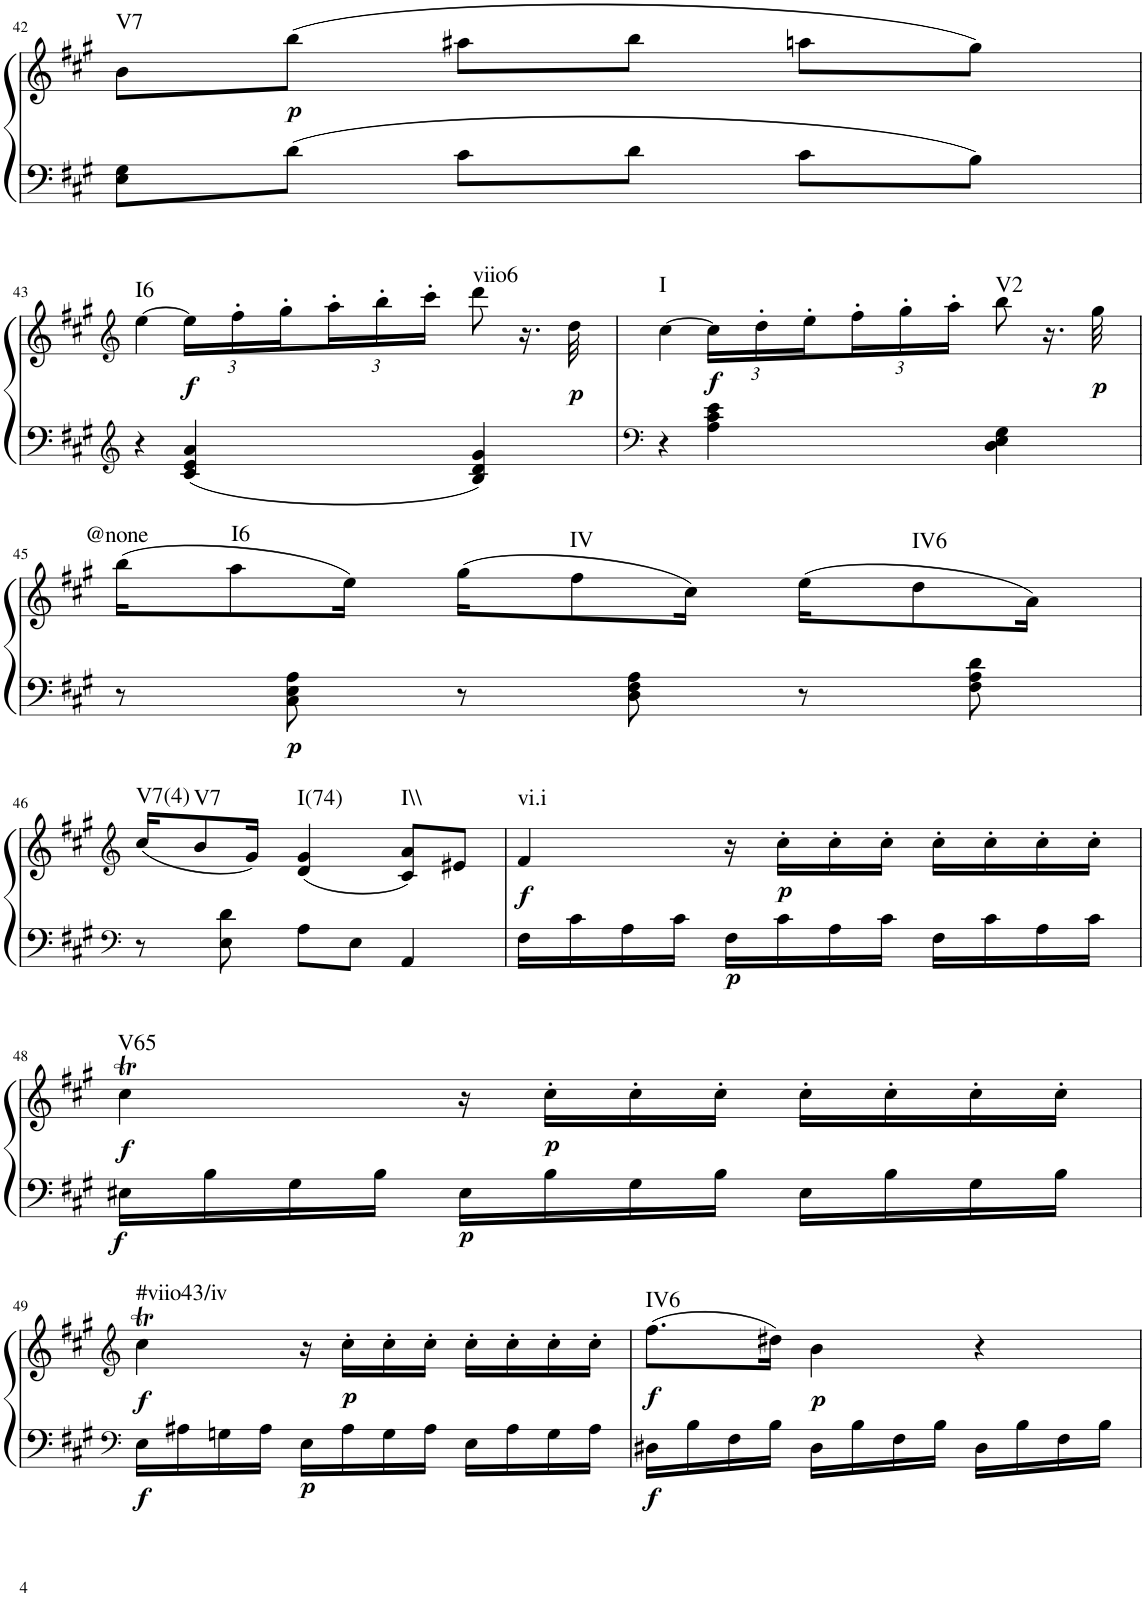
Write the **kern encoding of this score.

**kern	**kern	**dynam	**harte
*part1	*part1	*part1	*part1
*staff2	*staff1	*staff1/2	*
*I"unbenannt2	*	*	*
!!LO:PB:g=z
*clefF4	*clefG2	*	*
*k[f#c#g#]	*k[f#c#g#]	*	*
*M3/4	*M3/4	*	*
=42	=42	=42	=42
!	!	!	!LO:H:kt=V7
8E\ 8G#\L	8b\L	.	N
!	!	!LO:DY:b	!
8d\J	(8bb\J	p	.
8c#\L	8aa#X\L	.	.
8d\J	8bb\J	.	.
8c#\L	8aan\L	.	.
8B\J	8gg#\J)	.	.
!!LO:LB:g=z
=43	=43	=43	=43
*clefG2	*clefG2	*	*
!	!	!	!LO:H:kt=I6
4r	[4ee\	.	N
*	*Xbrackettup	*	*
!	!	!LO:DY:b	!
4c#/ 4e/ 4a/	24ee\LL]	f	.
.	24ff#'\	.	.
.	24gg#'\	.	.
.	24aa'\	.	.
.	24bb'\	.	.
.	24ccc#'\JJ	.	.
!	!	!	!LO:H:kt=viio6
4B/ 4d/ 4g#/	8ddd\	.	N
.	16.r	.	.
!	!	!LO:DY:b	!
.	32dd\	p	.
=44	=44	=44	=44
*clefF4	*	*	*
!	!	!	!LO:H:kt=I
4r	[4cc#\	.	N
!	!	!LO:DY:b	!
4A\ 4c#\ 4e\	24cc#\LL]	f	.
.	24dd'\	.	.
.	24ee'\	.	.
.	24ff#'\	.	.
.	24gg#'\	.	.
.	24aa'\JJ	.	.
!	!	!	!LO:H:kt=V2
4D\ 4E\ 4G#\	8bb\	.	N
.	16.r	.	.
!	!	!LO:DY:b	!
.	32gg#\	p	.
!!LO:LB:g=z
=45	=45	=45	=45
!	!	!	!LO:H:kt=@none
8r	(16bb\KL	.	N
!	!	!	!LO:H:kt=I6
.	8aa\	.	N
!	!	!LO:DY:b=2	!
8C#\ 8E\ 8A\	.	p	.
.	16ee\Jk)	.	.
8r	(16gg#\KL	.	.
!	!	!	!LO:H:kt=IV
.	8ff#\	.	N
8D\ 8F#\ 8A\	.	.	.
.	16cc#\Jk)	.	.
8r	(16ee\KL	.	.
!	!	!	!LO:H:kt=IV6
.	8dd\	.	N
8F#\ 8A\ 8d\	.	.	.
.	16a\Jk)	.	.
!!LO:LB:g=z
=46	=46	=46	=46
*clefF4	*clefG2	*	*
!	!	!	!LO:H:kt=V7(4)
8r	(16cc#/KL	.	N
!	!	!	!LO:H:kt=V7
.	8b/	.	N
8E\ 8d\	.	.	.
.	16g#/Jk)	.	.
!	!	!	!LO:H:kt=I(74)
8A\L	(4d/ 4g#/	.	N
8E\J	.	.	.
!	!	!	!LO:H:kt=I\\
4AA/	8c#/ 8a/L)	.	N
.	8e#X/J	.	.
=47	=47	=47	=47
!	!	!LO:DY:b	!LO:H:kt=vi.i
16F#\LL	4f#/	f	N
16c#\	.	.	.
16A\	.	.	.
16c#\JJ	.	.	.
!	!	!LO:DY:b=2	!
16F#\LL	16r	p	.
!	!	!LO:DY:b	!
16c#\	16cc#'\LL	p	.
16A\	16cc#'\	.	.
16c#\JJ	16cc#'\JJ	.	.
16F#\LL	16cc#'\LL	.	.
16c#\	16cc#'\	.	.
16A\	16cc#'\	.	.
16c#\JJ	16cc#'\JJ	.	.
!!LO:LB:g=z
=48	=48	=48	=48
!	!	!LO:DY:b=2	!
!	!	!LO:DY:n=1:b	!LO:H:kt=V65
16E#X\LL	4cc#t\	f f	N
16B\	.	.	.
16G#\	.	.	.
16B\JJ	.	.	.
!	!	!LO:DY:n=2:b=2	!
16E#\LL	16r	p	.
!	!	!LO:DY:n=3:b	!
16B\	16cc#'\LL	p	.
16G#\	16cc#'\	.	.
16B\JJ	16cc#'\JJ	.	.
16E#\LL	16cc#'\LL	.	.
16B\	16cc#'\	.	.
16G#\	16cc#'\	.	.
16B\JJ	16cc#'\JJ	.	.
!!LO:LB:g=z
=49	=49	=49	=49
*clefF4	*clefG2	*	*
!	!	!LO:DY:b=2	!
!	!	!LO:DY:n=1:b	!LO:H:kt=#viio43/iv
16E\LL	4cc#t\	f f	N
16A#X\	.	.	.
16Gn\	.	.	.
16A#\JJ	.	.	.
!	!	!LO:DY:n=2:b=2	!
16E\LL	16r	p	.
!	!	!LO:DY:n=3:b	!
16A#\	16cc#'\LL	p	.
16G\	16cc#'\	.	.
16A#\JJ	16cc#'\JJ	.	.
16E\LL	16cc#'\LL	.	.
16A#\	16cc#'\	.	.
16G\	16cc#'\	.	.
16A#\JJ	16cc#'\JJ	.	.
=50	=50	=50	=50
!	!	!LO:DY:b=2	!
!	!	!LO:DY:n=1:b	!LO:H:kt=IV6
16D#X\LL	(8.ff#\L	f f	N
16B\	.	.	.
16F#\	.	.	.
16B\JJ	16dd#X\Jk)	.	.
!	!	!LO:DY:n=2:b	!
16D#\LL	4b\	p	.
16B\	.	.	.
16F#\	.	.	.
16B\JJ	.	.	.
16D#\LL	4r	.	.
16B\	.	.	.
16F#\	.	.	.
16B\JJ	.	.	.
=	=	=	=
*-	*-	*-	*-
